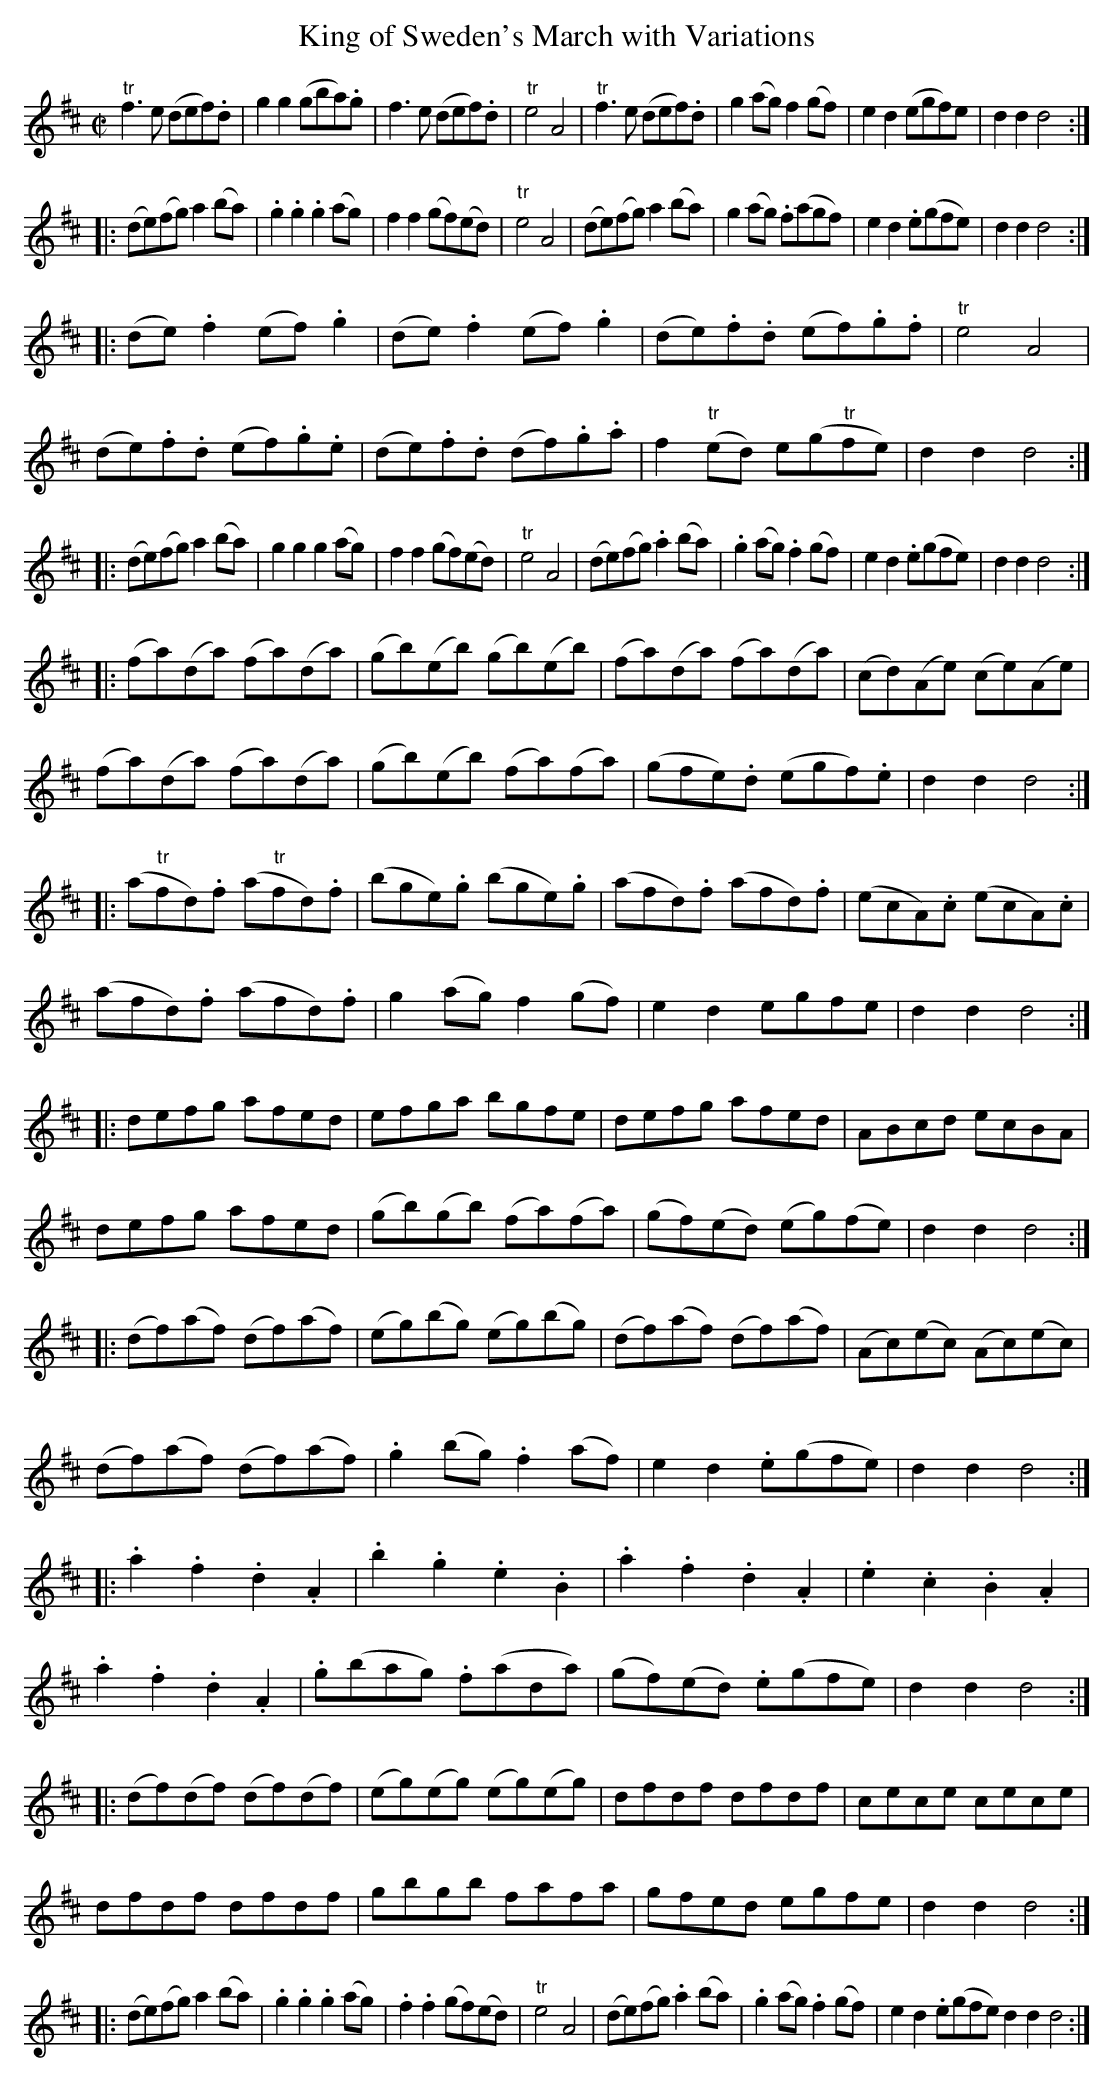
X:1
T:King of Sweden's March with Variations
M:C|
K:D
"tr"f3e (def).d| g2g2 (gba).g| f3e (def).d| "tr"e4 A4|\
"tr"f3e (def).d| g2(ag) f2(gf)| e2d2 (egf)e| d2d2 d4::
(de)(fg) a2(ba)| .g2.g2.g2 (ag)| f2f2 (gf)(ed)| "tr"e4 A4|\
(de)(fg) a2(ba)| g2(ag) .f(agf)| e2d2 .e(gfe)| d2d2 d4::
(de).f2 (ef).g2| (de).f2 (ef).g2| \
(de).f.d (ef).g.f| "tr"e4 A4|
(de).f.d (ef).g.e| (de).f.d (df).g.a| \
f2"tr"(ed) e(g"tr"fe)| d2d2 d4::
(de)(fg) a2(ba)| g2g2g2 (ag)| f2f2 (gf)(ed)| "tr"e4 A4|\
(de)(fg) .a2(ba)| .g2(ag) .f2(gf)| e2d2 .e(gfe)| d2d2 d4::
(fa)(da) (fa)(da)| (gb)(eb) (gb)(eb)| \
(fa)(da) (fa)(da) | (cd)(Ae) (ce)(Ae)|
(fa)(da) (fa)(da)| (gb)(eb) (fa)(fa)| \
(gfe).d (egf).e| d2d2 d4::
(a"tr"fd).f (a"tr"fd).f| (bge).g (bge).g|\
(afd).f (afd).f| (ecA).c (ecA).c|
(afd).f (afd).f| g2(ag) f2(gf)|\
e2d2 egfe| d2d2 d4::
defg afed| efga bgfe| defg afed| ABcd ecBA|
defg afed| (gb)(gb) (fa)(fa)| (gf)(ed) (eg)(fe)| d2d2 d4::
(df)(af) (df)(af)| (eg)(bg) (eg)(bg)| \
(df)(af) (df)(af)| (Ac)(ec) (Ac)(ec)|
(df)(af) (df)(af)| .g2(bg) .f2(af)| \
e2d2 .e(gfe)| d2d2 d4::
.a2.f2 .d2.A2| .b2.g2 .e2.B2| .a2.f2 .d2.A2| .e2.c2 .B2.A2|
.a2.f2 .d2.A2| .g(bag) .f(ada)| (gf)(ed) .e(gfe)| d2d2 d4::
(df)(df) (df)(df)| (eg)(eg) (eg)(eg)| dfdf dfdf| cece cece|
dfdf dfdf| gbgb fafa| gfed egfe| d2d2 d4 ::
(de)(fg) a2(ba)| .g2.g2 .g2(ag)| .f2.f2 (gf)(ed)| "tr"e4A4|\
(de)(fg) .a2(ba)| .g2(ag) .f2(gf)| e2d2 .e(gfe) d2d2 d4:|
